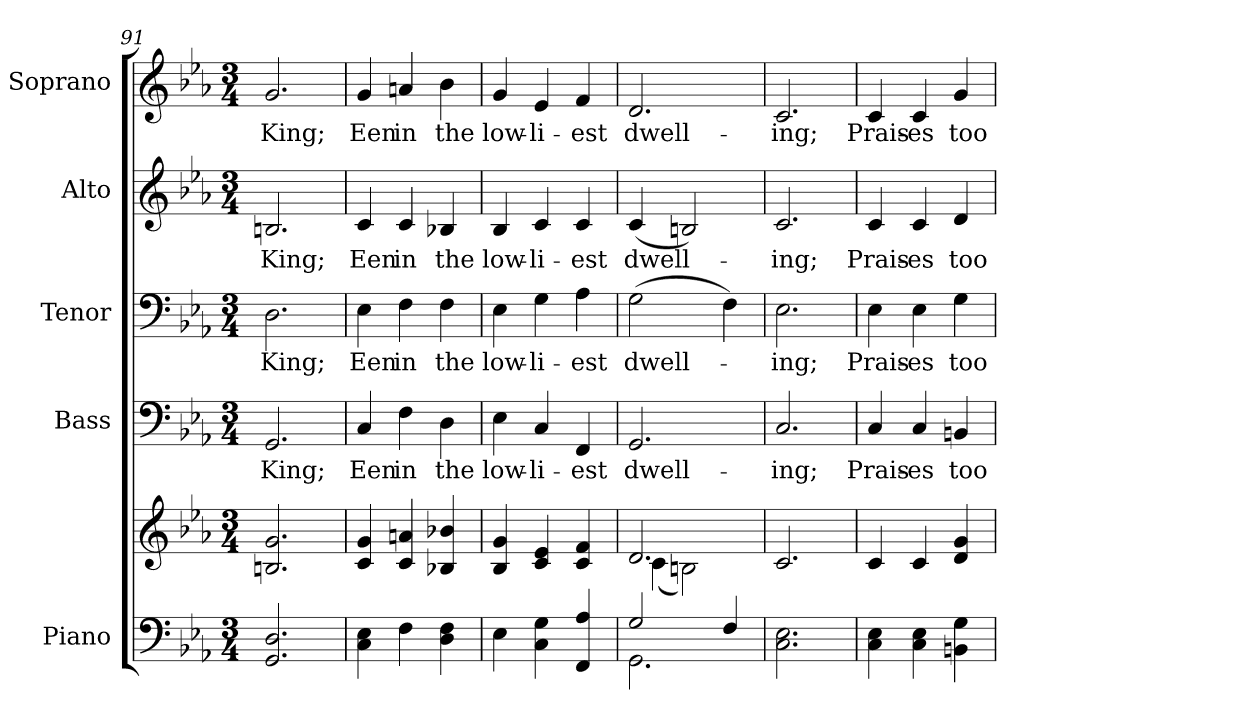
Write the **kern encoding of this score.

**kern	**kern	**kern	**text	**kern	**text	**kern	**text	**kern	**text
*part5	*part5	*part4	*part4	*part3	*part3	*part2	*part2	*part1	*part1
*staff6	*staff5	*staff4	*staff4	*staff3	*staff3	*staff2	*staff2	*staff1	*staff1
*I"Piano	*	*I"Bass	*	*I"Tenor	*	*I"Alto	*	*I"Soprano	*
*I'Pno.	*	*I'B.	*	*I'T.	*	*I'A.	*	*I'S.	*
*clefF4	*clefG2	*clefF4	*	*clefF4	*	*clefG2	*	*clefG2	*
*k[b-e-a-]	*k[b-e-a-]	*k[b-e-a-]	*	*k[b-e-a-]	*	*k[b-e-a-]	*	*k[b-e-a-]	*
*E-:	*E-:	*E-:	*	*E-:	*	*E-:	*	*E-:	*
*M3/4	*M3/4	*M3/4	*	*M3/4	*	*M3/4	*	*M3/4	*
=91	=91	=91	=91	=91	=91	=91	=91	=91	=91
!	!	!	!LO:LY:b:color=#000000	!	!	!	!	!	!
!	!	!	!	!	!LO:LY:b:color=#000000	!	!	!	!
!	!	!	!	!	!	!	!LO:LY:b:color=#000000	!	!
!	!	!	!	!	!	!	!	!	!LO:LY:b:color=#000000
2.GGi/ 2.Di	2.Bni/ 2.gi	2.GGi/	King;	2.Di\	King;	2.Bni/	King;	2.gi/	King;
!!LO:PB:g=z
=92	=92	=92	=92	=92	=92	=92	=92	=92	=92
!	!	!	!LO:LY:b:color=#000000	!	!	!	!	!	!
!	!	!	!	!	!LO:LY:b:color=#000000	!	!	!	!
!	!	!	!	!	!	!	!LO:LY:b:color=#000000	!	!
!	!	!	!	!	!	!	!	!	!LO:LY:b:color=#000000
4Ci\ 4E-i	4ci/ 4gi	4Ci/	Een	4E-i\	Een	4ci/	Een	4gi/	Een
!	!	!	!LO:LY:b:color=#000000	!	!	!	!	!	!
!	!	!	!	!	!LO:LY:b:color=#000000	!	!	!	!
!	!	!	!	!	!	!	!LO:LY:b:color=#000000	!	!
!	!	!	!	!	!	!	!	!	!LO:LY:b:color=#000000
4Fi\	4ci/ 4ani	4Fi\	in	4Fi\	in	4ci/	in	4ani/	in
!	!	!	!LO:LY:b:color=#000000	!	!	!	!	!	!
!	!	!	!	!	!LO:LY:b:color=#000000	!	!	!	!
!	!	!	!	!	!	!	!LO:LY:b:color=#000000	!	!
!	!	!	!	!	!	!	!	!	!LO:LY:b:color=#000000
4Di\ 4Fi	4B-Xi/ 4b-Xi	4Di\	the	4Fi\	the	4B-Xi/	the	4b-i\	the
=93	=93	=93	=93	=93	=93	=93	=93	=93	=93
!	!	!	!LO:LY:b:color=#000000	!	!	!	!	!	!
!	!	!	!	!	!LO:LY:b:color=#000000	!	!	!	!
!	!	!	!	!	!	!	!LO:LY:b:color=#000000	!	!
!	!	!	!	!	!	!	!	!	!LO:LY:b:color=#000000
4E-i\	4B-i/ 4gi	4E-i\	low-	4E-i\	low-	4B-i/	low-	4gi/	low-
!	!	!	!LO:LY:b:color=#000000	!	!	!	!	!	!
!	!	!	!	!	!LO:LY:b:color=#000000	!	!	!	!
!	!	!	!	!	!	!	!LO:LY:b:color=#000000	!	!
!	!	!	!	!	!	!	!	!	!LO:LY:b:color=#000000
4Ci\ 4Gi	4ci/ 4e-i	4Ci/	-li-	4Gi\	-li-	4ci/	-li-	4e-i/	-li-
!	!	!	!LO:LY:b:color=#000000	!	!	!	!	!	!
!	!	!	!	!	!LO:LY:b:color=#000000	!	!	!	!
!	!	!	!	!	!	!	!LO:LY:b:color=#000000	!	!
!	!	!	!	!	!	!	!	!	!LO:LY:b:color=#000000
4FFi/ 4A-i	4ci/ 4fi	4FFi/	-est	4A-i\	-est	4ci/	-est	4fi/	-est
=94	=94	=94	=94	=94	=94	=94	=94	=94	=94
*^	*^	*	*	*	*	*	*	*	*
!	!	!	!	!	!LO:LY:b:color=#000000	!	!	!	!	!	!
!	!	!	!	!	!	!	!LO:LY:b:color=#000000	!	!	!	!
!	!	!	!	!	!	!	!	!	!LO:LY:b:color=#000000	!	!
!	!	!	!	!	!	!	!	!	!	!	!LO:LY:b:color=#000000
2Gi/	2.GGi\	2.di/	(4ci\	2.GGi/	dwell-	(2Gi\	dwell-	(4ci/	dwell-	2.di/	dwell-
.	.	.	2Bni\)	.	.	.	.	2Bni/)	.	.	.
4Fi/	.	.	.	.	.	4Fi\)	.	.	.	.	.
*v	*v	*	*	*	*	*	*	*	*	*	*
*	*v	*v	*	*	*	*	*	*	*	*
!!LO:PB:g=z
=95	=95	=95	=95	=95	=95	=95	=95	=95	=95
!	!	!	!LO:LY:b:color=#000000	!	!	!	!	!	!
!	!	!	!	!	!LO:LY:b:color=#000000	!	!	!	!
!	!	!	!	!	!	!	!LO:LY:b:color=#000000	!	!
!	!	!	!	!	!	!	!	!	!LO:LY:b:color=#000000
2.Ci\ 2.E-i	2.ci/	2.Ci/	-ing;	2.E-i\	-ing;	2.ci/	-ing;	2.ci/	-ing;
=96	=96	=96	=96	=96	=96	=96	=96	=96	=96
!	!	!	!LO:LY:b:color=#000000	!	!	!	!	!	!
!	!	!	!	!	!LO:LY:b:color=#000000	!	!	!	!
!	!	!	!	!	!	!	!LO:LY:b:color=#000000	!	!
!	!	!	!	!	!	!	!	!	!LO:LY:b:color=#000000
4Ci\ 4E-i	4ci/	4Ci/	Prais-	4E-i\	Prais-	4ci/	Prais-	4ci/	Prais-
!	!	!	!LO:LY:b:color=#000000	!	!	!	!	!	!
!	!	!	!	!	!LO:LY:b:color=#000000	!	!	!	!
!	!	!	!	!	!	!	!LO:LY:b:color=#000000	!	!
!	!	!	!	!	!	!	!	!	!LO:LY:b:color=#000000
4Ci\ 4E-i	4ci/	4Ci/	-es	4E-i\	-es	4ci/	-es	4ci/	-es
!	!	!	!LO:LY:b:color=#000000	!	!	!	!	!	!
!	!	!	!	!	!LO:LY:b:color=#000000	!	!	!	!
!	!	!	!	!	!	!	!LO:LY:b:color=#000000	!	!
!	!	!	!	!	!	!	!	!	!LO:LY:b:color=#000000
4BBni\ 4Gi	4di/ 4gi	4BBni/	too	4Gi\	too	4di/	too	4gi/	too
=	=	=	=	=	=	=	=	=	=
*-	*-	*-	*-	*-	*-	*-	*-	*-	*-
